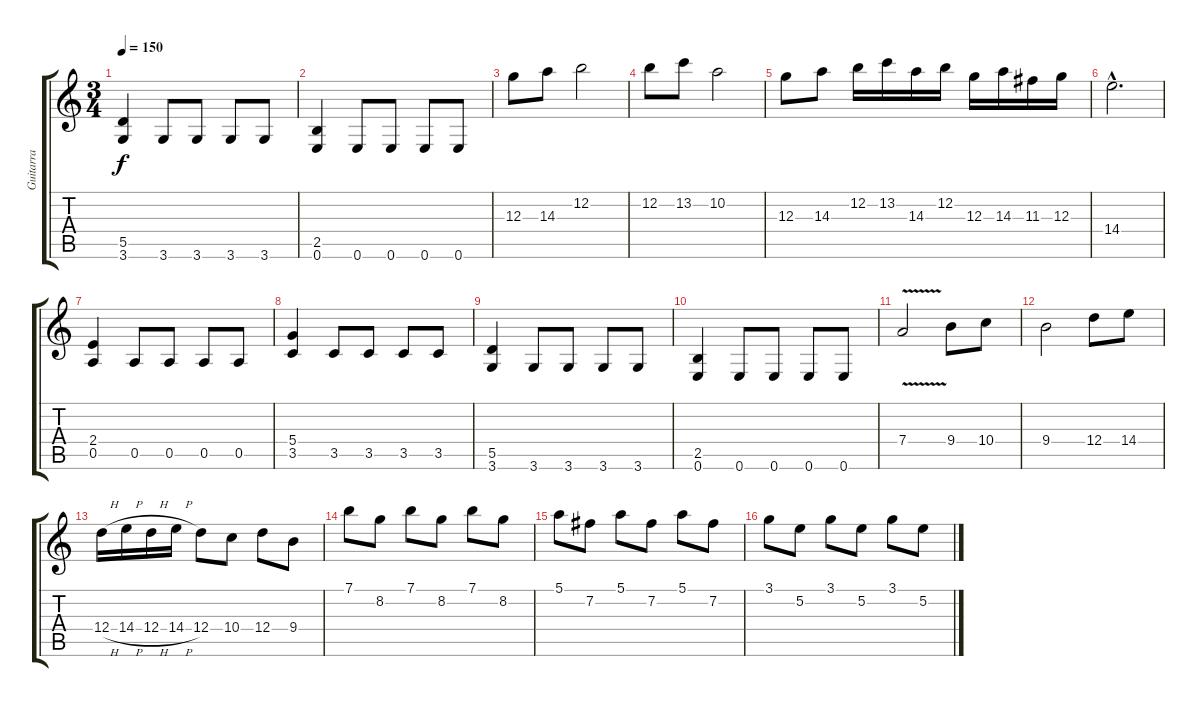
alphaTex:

\track ("Guitarra" "Guitarra") {instrument overdrivenguitar}
\staff {score tabs}
\tuning (E4 B3 G3 D3 A2 E2) {hide}
\ts (3 4)
\tempo 150
\clef g2
\ks c
(5.5 3.6).4{dy f} 3.6.8 3.6.8 3.6.8 3.6.8 |
(2.5 0.6).4 0.6.8 0.6.8 0.6.8 0.6.8 |
12.3.8 14.3.8 12.2.2 |
12.2.8 13.2.8 10.2.2 |
12.3.8 14.3.8 12.2.16 13.2.16 14.3.16 12.2.16 12.3.16 14.3.16 11.3.16 12.3.16 |
14.4{hac}.2{d} |
(2.4 0.5).4 0.5.8 0.5.8 0.5.8 0.5.8 |
(5.4 3.5).4 3.5.8 3.5.8 3.5.8 3.5.8 |
(5.5 3.6).4 3.6.8 3.6.8 3.6.8 3.6.8 |
(2.5 0.6).4 0.6.8 0.6.8 0.6.8 0.6.8 |
7.4{v}.2 9.4.8 10.4.8 |
9.4.2 12.4.8 14.4.8 |
12.4{h}.16 14.4{h}.16 12.4{h}.16 14.4{h}.16 12.4.8 10.4.8 12.4.8 9.4.8 |
7.1.8 8.2.8 7.1.8 8.2.8 7.1.8 8.2.8 |
5.1.8 7.2.8 5.1.8 7.2.8 5.1.8 7.2.8 |
3.1.8 5.2.8 3.1.8 5.2.8 3.1.8 5.2.8
